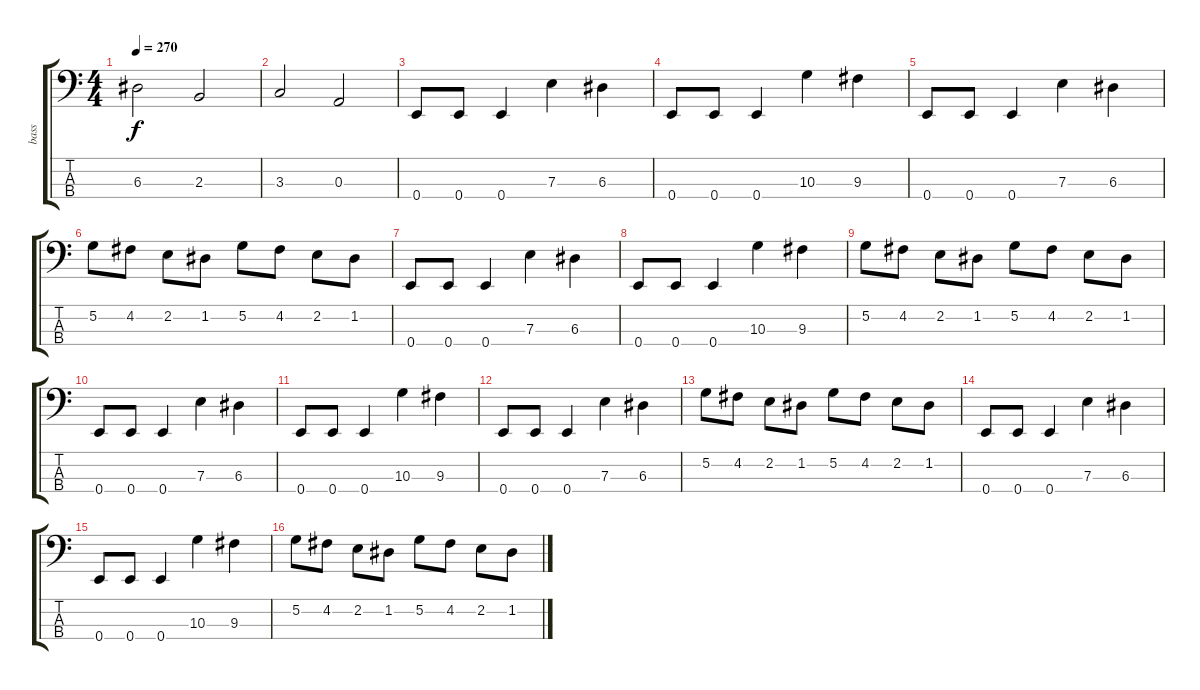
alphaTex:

\track ("bass" "bass") {instrument electricbasspick}
\staff {score tabs}
\tuning (G2 D2 A1 E1) {hide}
\ts (4 4)
\tempo 270
\clef f4
\ks c
6.3.2{dy f} 2.3.2 |
3.3.2 0.3.2 |
0.4.8 0.4.8 0.4.4 7.3.4 6.3.4 |
0.4.8 0.4.8 0.4.4 10.3.4 9.3.4 |
0.4.8 0.4.8 0.4.4 7.3.4 6.3.4 |
5.2.8 4.2.8 2.2.8 1.2.8 5.2.8 4.2.8 2.2.8 1.2.8 |
0.4.8 0.4.8 0.4.4 7.3.4 6.3.4 |
0.4.8 0.4.8 0.4.4 10.3.4 9.3.4 |
5.2.8 4.2.8 2.2.8 1.2.8 5.2.8 4.2.8 2.2.8 1.2.8 |
0.4.8 0.4.8 0.4.4 7.3.4 6.3.4 |
0.4.8 0.4.8 0.4.4 10.3.4 9.3.4 |
0.4.8 0.4.8 0.4.4 7.3.4 6.3.4 |
5.2.8 4.2.8 2.2.8 1.2.8 5.2.8 4.2.8 2.2.8 1.2.8 |
0.4.8 0.4.8 0.4.4 7.3.4 6.3.4 |
0.4.8 0.4.8 0.4.4 10.3.4 9.3.4 |
5.2.8 4.2.8 2.2.8 1.2.8 5.2.8 4.2.8 2.2.8 1.2.8
